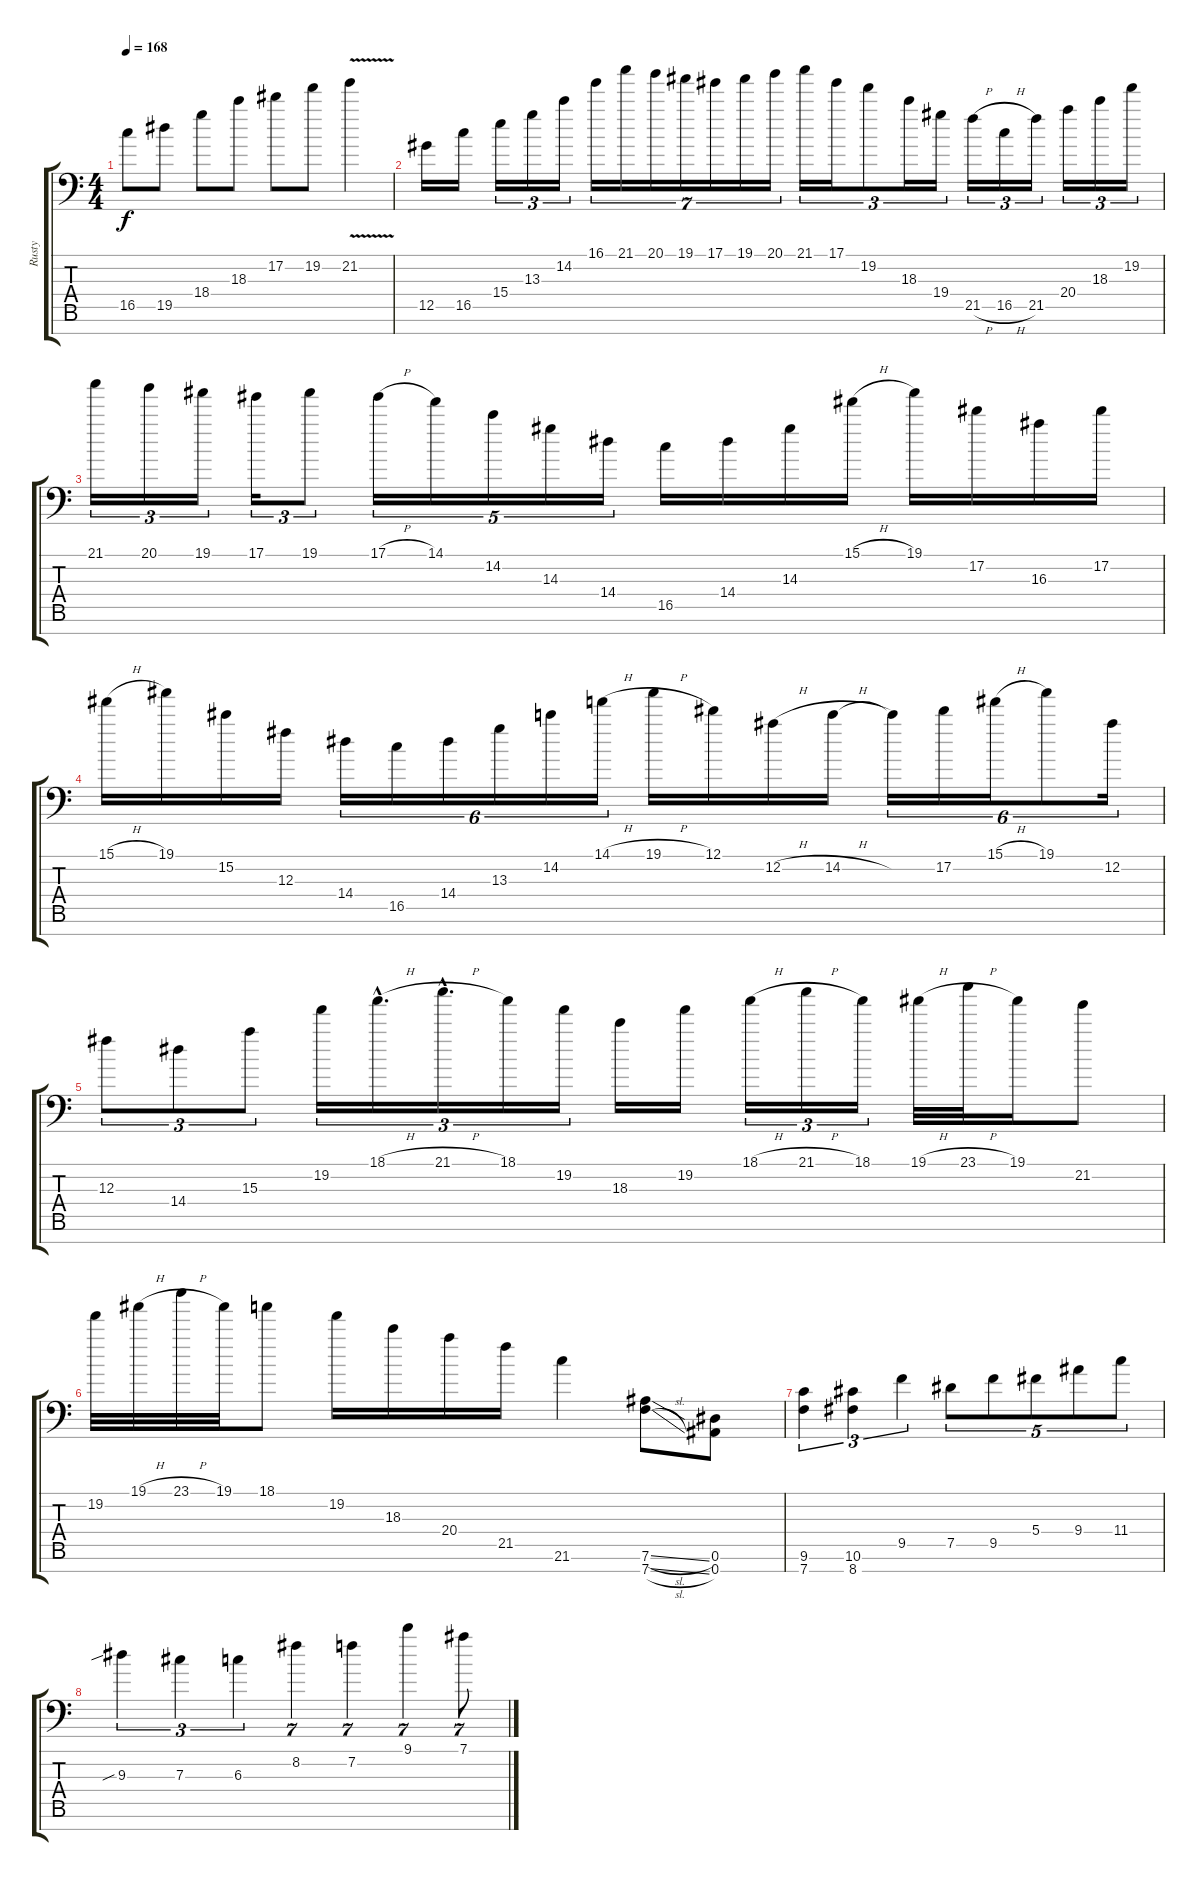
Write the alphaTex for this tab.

\track ("Rusty" "Rusty") {instrument distortionguitar}
\staff {score tabs}
\tuning (Eb4 Bb3 Gb3 Db3 Ab2 Eb2 Bb1) {hide}
\ts (4 4)
\tempo 168
\clef f4
\ks c
16.5.8{dy f} 19.5.8 18.4.8 18.3.8 17.2.8 19.2.8 21.2{v}.4 |
12.5.16 16.5.16 15.4.16{tu (3 2)} 13.3.16{tu (3 2)} 14.2.16{tu (3 2)} 16.1.16{tu (7 4)} 21.1.16{tu (7 4)} 20.1.16{tu (7 4)} 19.1.16{tu (7 4)} 17.1.16{tu (7 4)} 19.1.16{tu (7 4)} 20.1.16{tu (7 4)} 21.1.16{tu (3 2)} 17.1.16{tu (3 2)} 19.2.8{tu (3 2)} 18.3.16{tu (3 2)} 19.4.16{tu (3 2)} 21.5{h}.16{tu (3 2)} 16.5{h}.16{tu (3 2)} 21.5.16{tu (3 2)} 20.4.16{tu (3 2)} 18.3.16{tu (3 2)} 19.2.16{tu (3 2)} |
21.1.16{tu (3 2)} 20.1.16{tu (3 2)} 19.1.16{tu (3 2)} 17.1.16{tu (3 2)} 19.1.8{tu (3 2)} 17.1{h}.16{tu (5 4)} 14.1.16{tu (5 4)} 14.2.16{tu (5 4)} 14.3.16{tu (5 4)} 14.4.16{tu (5 4)} 16.5.16 14.4.16 14.3.16 15.1{h}.16 19.1.16 17.2.16 16.3.16 17.2.16 |
15.1{h}.16 19.1.16 15.2.16 12.3.16 14.4.16{tu (6 4)} 16.5.16{tu (6 4)} 14.4.16{tu (6 4)} 13.3.16{tu (6 4)} 14.2.16{tu (6 4)} 14.1{h}.16{tu (6 4)} 19.1{h}.16 12.1.16 12.2{h}.16 14.2{h}.16 14.2{t}.16{tu (6 4)} 17.2.16{tu (6 4)} 15.1{h}.16{tu (6 4)} 19.1.8{tu (6 4)} 12.2.16{tu (6 4)} |
12.3.8{tu (3 2)} 14.4.8{tu (3 2)} 15.3.8{tu (3 2)} 19.2.16{tu (3 2)} 18.1{h hac}.16{d tu (3 2)} 21.1{h hac}.16{d tu (3 2)} 18.1.16{tu (3 2)} 19.2.16{tu (3 2)} 18.3.16 19.2.16 18.1{h}.16{tu (3 2)} 21.1{h}.16{tu (3 2)} 18.1.16{tu (3 2)} 19.1{h}.32 23.1{h}.32 19.1.16 21.2.8 |
19.2.32 19.1{h}.32 23.1{h}.32 19.1.32 18.1.8 19.2.16 18.3.16 20.4.16 21.5.16 21.6.4 (7.6{sl} 7.7{sl}).8 (0.6 0.7).8 |
(9.6 7.7).4{tu (3 2)} (10.6 8.7).4{tu (3 2)} 9.5.4{tu (3 2)} 7.5.8{tu (5 4)} 9.5.8{tu (5 4)} 5.4.8{tu (5 4)} 9.4.8{tu (5 4)} 11.4.8{tu (5 4)} |
9.3{sib}.4{tu (3 2)} 7.3.4{tu (3 2)} 6.3.4{tu (3 2)} 8.2.4{tu (7 4)} 7.2.4{tu (7 4)} 9.1.4{tu (7 4)} 7.1.8{tu (7 4)}
